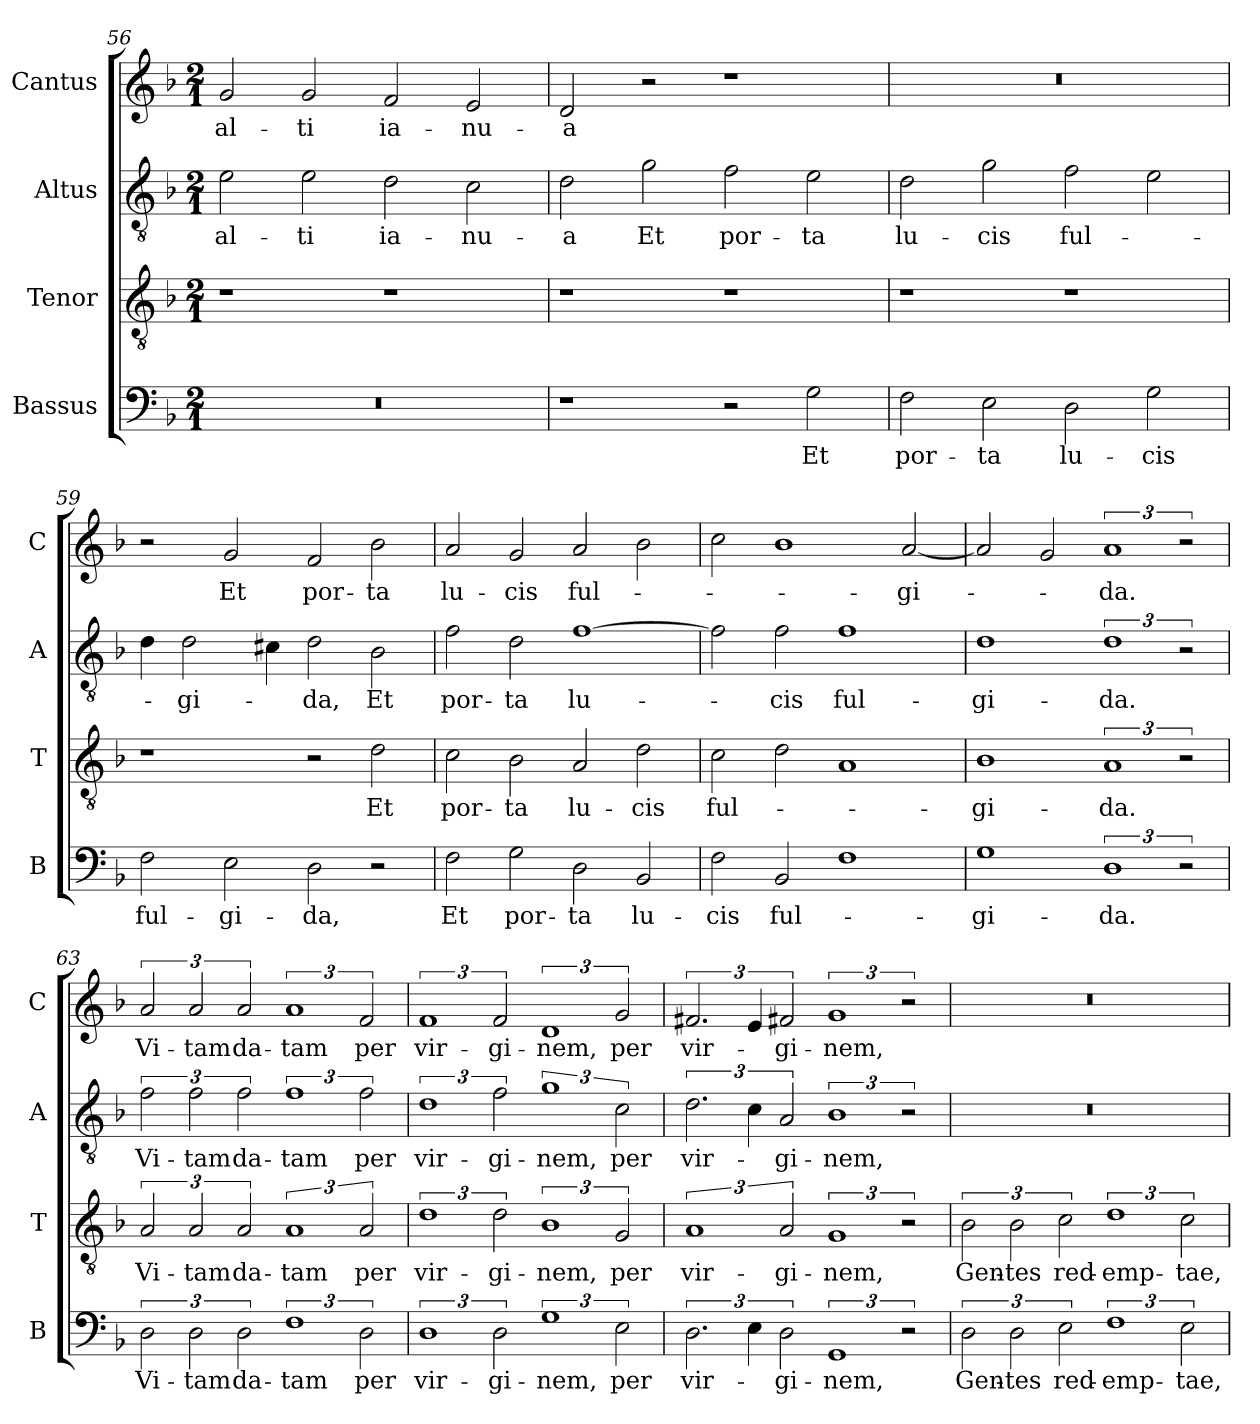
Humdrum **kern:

**kern	**text	**kern	**text	**kern	**text	**kern	**text
*part4	*part4	*part3	*part3	*part2	*part2	*part1	*part1
*staff4	*staff4	*staff3	*staff3	*staff2	*staff2	*staff1	*staff1
*I"Bassus	*	*I"Tenor	*	*I"Altus	*	*I"Cantus	*
*I'B	*	*I'T	*	*I'A	*	*I'C	*
*clefF4	*	*clefGv2	*	*clefGv2	*	*clefG2	*
*k[b-]	*	*k[b-]	*	*k[b-]	*	*k[b-]	*
*F:	*	*F:	*	*F:	*	*F:	*
*M2/1	*	*M2/1	*	*M2/1	*	*M2/1	*
=56	=56	=56	=56	=56	=56	=56	=56
0r	.	1r	.	2e	al-	2g	al-
.	.	.	.	2e	-ti	2g	-ti
.	.	1r	.	2d	ia-	2f	ia-
.	.	.	.	2c	-nu-	2e	-nu-
!!LO:LB:g=z
=57	=57	=57	=57	=57	=57	=57	=57
1r	.	1r	.	2d	-a	2d	-a
.	.	.	.	2g	Et	2r	.
2r	.	1r	.	2f	por-	1r	.
2G	Et	.	.	2e	-ta	.	.
=58	=58	=58	=58	=58	=58	=58	=58
2F	por-	1r	.	2d	lu-	0r	.
2E	-ta	.	.	2g	-cis	.	.
2D	lu-	1r	.	2f	ful-	.	.
2G	-cis	.	.	2e	.	.	.
=59	=59	=59	=59	=59	=59	=59	=59
2F	ful-	1r	.	4d	.	2r	.
.	.	.	.	2d	-gi-	.	.
2E	-gi-	.	.	.	.	2g	Et
.	.	.	.	4c#X	.	.	.
2D	-da,	2r	.	2d	-da,	2f	por-
!	!	!	!	!	!LO:LY:i	!	!
2r	.	2d	Et	2B-	Et	2b-	-ta
=60	=60	=60	=60	=60	=60	=60	=60
!	!LO:LY:i	!	!	!	!LO:LY:i	!	!
2F	Et	2c	por-	2f	por-	2a	lu-
!	!LO:LY:i	!	!	!	!LO:LY:i	!	!
2G	por-	2B-	-ta	2d	-ta	2g	-cis
!	!LO:LY:i	!	!	!	!LO:LY:i	!	!
2D	-ta	2A	lu-	[1f	lu-	2a	ful-
!	!LO:LY:i	!	!	!	!	!	!
2BB-	lu-	2d	-cis	.	.	2b-	.
!!LO:LB:g=z
=61	=61	=61	=61	=61	=61	=61	=61
!	!LO:LY:i	!	!	!	!	!	!
2F	-cis	2c	ful-	2f]	.	2cc	.
!	!LO:LY:i	!	!	!	!LO:LY:i	!	!
2BB-	ful-	2d	.	2f	-cis	1b-	.
!	!	!	!	!	!LO:LY:i	!	!
1F	.	1A	.	1f	ful-	.	.
.	.	.	.	.	.	[2a	-gi-
=62	=62	=62	=62	=62	=62	=62	=62
!	!LO:LY:i	!	!	!	!LO:LY:i	!	!
1G	-gi-	1B-	-gi-	1d	-gi-	2a]	.
.	.	.	.	.	.	2g	.
3%2D	-da.	3%2A	-da.	3%2d	-da.	3%2a	-da.
3r	.	3r	.	3r	.	3r	.
=63	=63	=63	=63	=63	=63	=63	=63
3D	Vi-	3A	Vi-	3f	Vi-	3a	Vi-
3D	-tam	3A	-tam	3f	-tam	3a	-tam
3D	da-	3A	da-	3f	da-	3a	da-
3%2F	-tam	3%2A	-tam	3%2f	-tam	3%2a	-tam
3D	per	3A	per	3f	per	3f	per
=64	=64	=64	=64	=64	=64	=64	=64
3%2D	vir-	3%2d	vir-	3%2d	vir-	3%2f	vir-
3D	-gi-	3d	-gi-	3f	-gi-	3f	-gi-
3%2G	-nem,	3%2B-	-nem,	3%2g	-nem,	3%2d	-nem,
!	!LO:LY:i	!	!LO:LY:i	!	!	!	!LO:LY:i
3E	per	3G	per	3c	per	3g	per
!!LO:LB:g=z
=65	=65	=65	=65	=65	=65	=65	=65
!	!LO:LY:i	!	!LO:LY:i	!	!	!	!LO:LY:i
3.D	vir-	3%2A	vir-	3.d	vir-	3.f#X	vir-
6E	.	.	.	6c	.	6e	.
!	!LO:LY:i	!	!LO:LY:i	!	!	!	!LO:LY:i
3D	-gi-	3A	-gi-	3A	-gi-	3f#X	-gi-
!	!LO:LY:i	!	!LO:LY:i	!	!	!	!LO:LY:i
3%2GG	-nem,	3%2G	-nem,	3%2B-	-nem,	3%2g	-nem,
3r	.	3r	.	3r	.	3r	.
=66	=66	=66	=66	=66	=66	=66	=66
3D	Gen-	3B-	Gen-	0r	.	0r	.
3D	-tes	3B-	-tes	.	.	.	.
3E	red-	3c	red-	.	.	.	.
3%2F	-emp-	3%2d	-emp-	.	.	.	.
3E	-tae,	3c	-tae,	.	.	.	.
=	=	=	=	=	=	=	=
*-	*-	*-	*-	*-	*-	*-	*-
